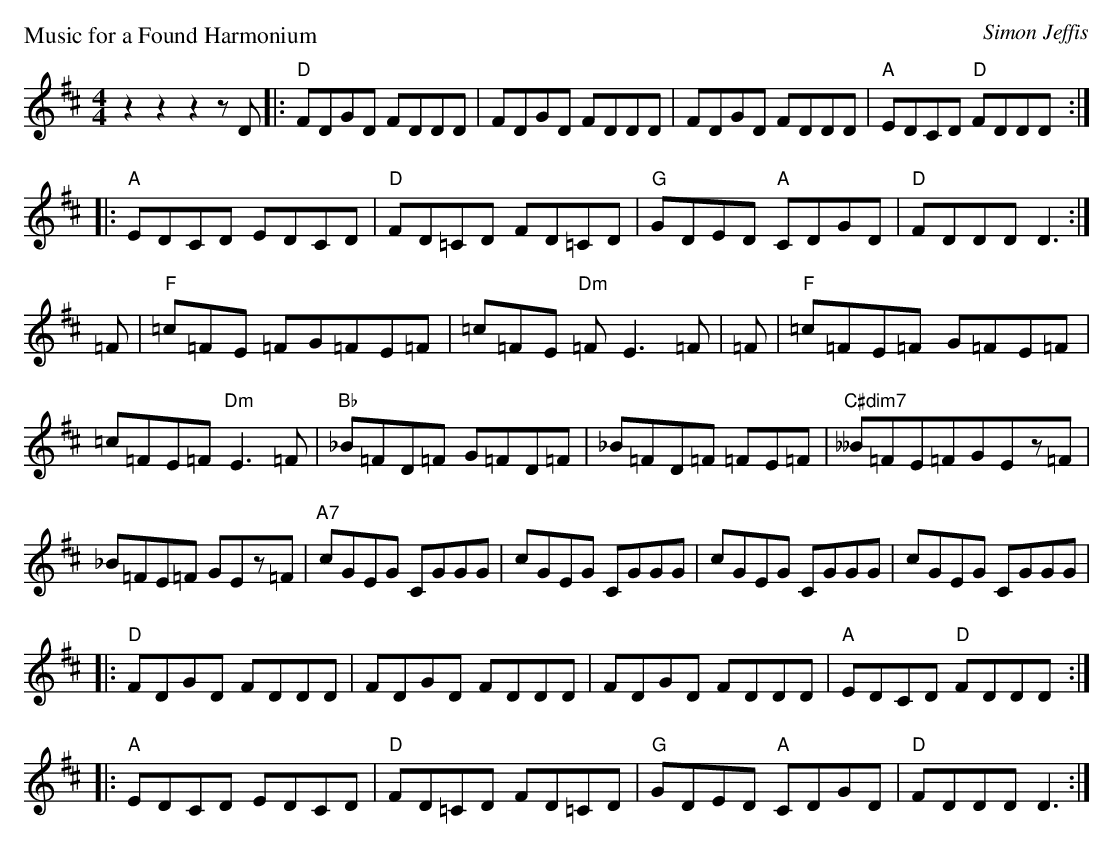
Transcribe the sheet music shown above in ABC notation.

X:1
P: Music for a Found Harmonium
M:4/4
L:1/8
C:Simon Jeffis
K:D  %GRK:45404540
z2z2z2zD |: "D"FDGD FDDD | FDGD FDDD | FDGD FDDD | "A"EDCD "D"FDDD :| !
|:"A"EDCD EDCD | "D"FD=CD FD=CD | "G"GDED "A"CDGD | "D"FDDD D3 :| !
=F | "F"=c=FE =FG=FE=F | =c=FE "Dm"=FE3=F | =F | "F"=c=FE=F G=FE=F | !
=c=FE=F"Dm"E3=F | "Bb"_B=FD=F G=FD=F | _B=FD=F =FE=F | "C#dim7"__B=FE=FGEz=F | !
_B=FE=F GEz=F | "A7"cGEG CGGG | cGEG CGGG | cGEG CGGG | cGEG CGGG | !
|:"D"FDGD FDDD | FDGD FDDD | FDGD FDDD | "A"EDCD "D"FDDD :| !
|:"A"EDCD EDCD | "D"FD=CD FD=CD | "G"GDED "A"CDGD | "D"FDDD D3 :|]
